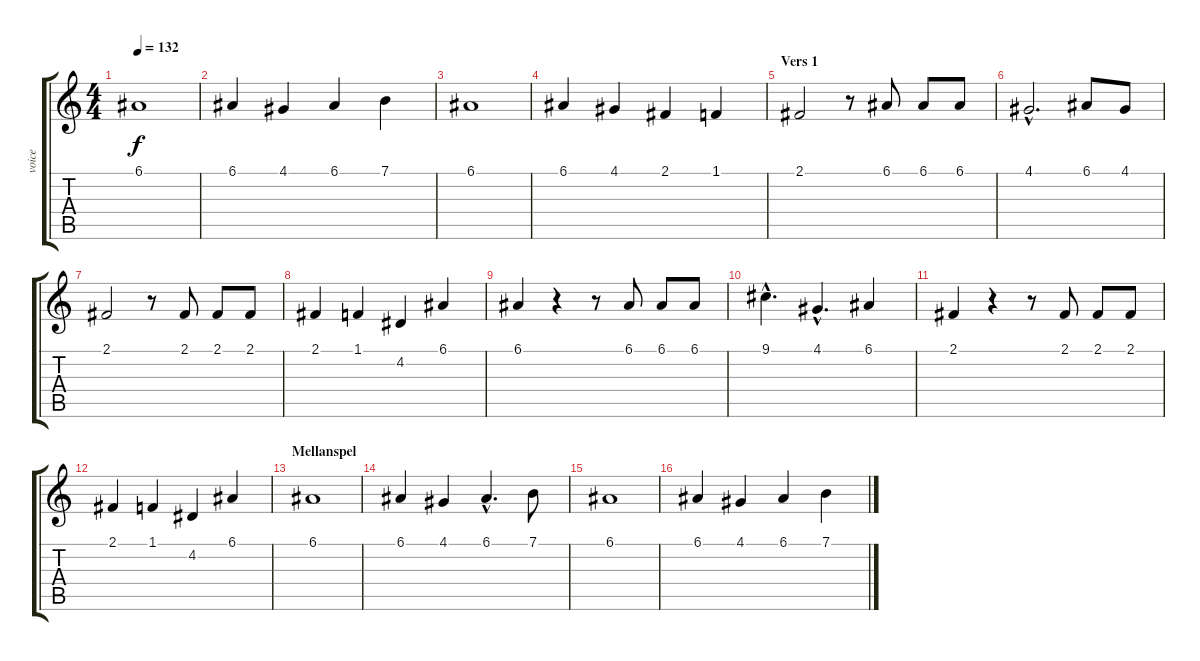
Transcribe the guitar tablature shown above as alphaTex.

\track ("voice" "voice") {instrument lead6voice}
\staff {score tabs}
\tuning (E4 B3 G3 D3 A2 E2) {hide}
\ts (4 4)
\tempo 132
\clef g2
\ks c
6.1.1{dy f} |
6.1.4 4.1.4 6.1.4 7.1.4 |
6.1.1 |
6.1.4 4.1.4 2.1.4 1.1.4 |
\section ("" "Vers 1")
2.1.2 r.8 6.1.8 6.1.8 6.1.8 |
4.1{hac}.2{d} 6.1.8 4.1.8 |
2.1.2 r.8 2.1.8 2.1.8 2.1.8 |
2.1.4 1.1.4 4.2.4 6.1.4 |
6.1.4 r.4 r.8 6.1.8 6.1.8 6.1.8 |
9.1{hac}.4{d} 4.1{hac}.4{d} 6.1.4 |
2.1.4 r.4 r.8 2.1.8 2.1.8 2.1.8 |
2.1.4 1.1.4 4.2.4 6.1.4 |
\section ("" "Mellanspel")
6.1.1 |
6.1.4 4.1.4 6.1{hac}.4{d} 7.1.8 |
6.1.1 |
6.1.4 4.1.4 6.1.4 7.1.4
